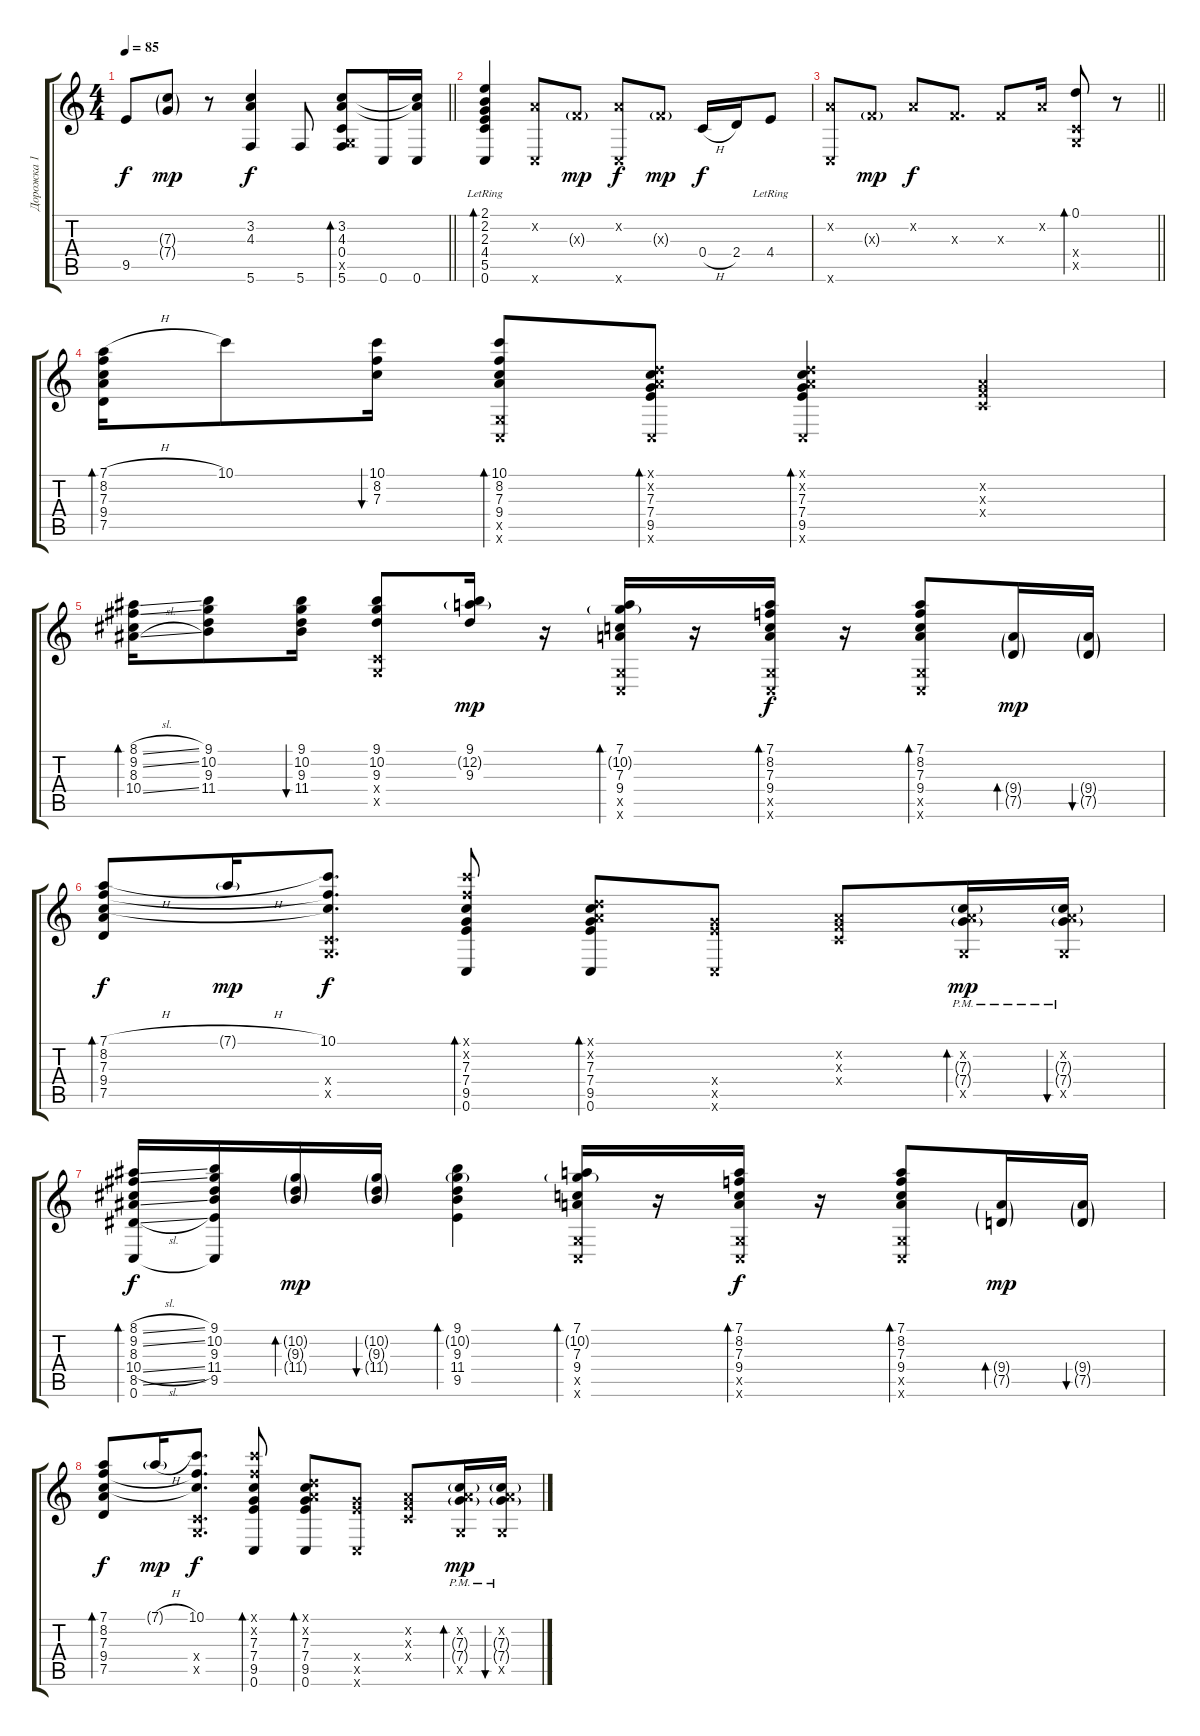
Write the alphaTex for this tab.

\track ("Дорожка 1" "Дорожка 1") {instrument acousticguitarsteel}
\staff {score tabs}
\tuning (D4 A3 F3 C3 G2 C2) {hide}
\ts (4 4)
\tempo 85
\clef g2
\barLineRight lightlight
\ks c
9.5.8{dy f} (7.3{g} 7.4{g}).8{dy mp} r.8 (3.2 4.3 5.6).4{dy f} 5.6.8 (3.2 4.3 0.4 0.5{x} 5.6).8{bd 60} 0.6.16 (3.2{t} 4.3{t} 0.6).16 |
\section ("" "")
(2.1{lr} 2.2{lr} 2.3{lr} 4.4{lr} 5.5{lr} 0.6{lr}).4{bd 60} (0.2{x} 0.6{x}).8 0.3{g x}.8{dy mp} (0.2{x} 0.6{x}).8{dy f} 0.3{g x}.8{dy mp} 0.4{h}.16{dy f} 2.4.16 4.4{lr}.8 |
\barLineRight lightlight
(0.2{x} 0.6{x}).8 0.3{g x}.8{dy mp} 0.2{x}.8{dy f} 0.3{x}.8{d} 0.3{x}.8 0.2{x}.16 (0.1 0.4{x} 0.5{x}).8{bd 60} r.8 |
\section ("" "")
(7.1{h} 8.2 7.3 9.4 7.5).16{bd 60} 10.1.8 (10.1 8.2 7.3).16{bu 60} (10.1 8.2 7.3 9.4 0.5{x} 0.6{x}).8{bd 60} (0.1{x} 0.2{x} 7.3 7.4 9.5 0.6{x}).8{bd 60} (0.1{x} 0.2{x} 7.3 7.4 9.5 0.6{x}).4{bd 60} (0.2{x} 0.3{x} 0.4{x}).4 |
(8.1{sl} 9.2{sl} 8.3 10.4{sl}).16{bd 60} (9.1 10.2 9.3 11.4).8 (9.1 10.2 9.3 11.4).16{bu 60} (9.1 10.2 9.3 0.4{x} 0.5{x}).8 (9.1 12.2{g} 9.3).16{dy mp} r.16 (7.1 10.2{g} 7.3 9.4 0.5{x} 0.6{x}).16{bd 60} r.16 (7.1 8.2 7.3 9.4 0.5{x} 0.6{x}).16{bd 60 dy f} r.16 (7.1 8.2 7.3 9.4 0.5{x} 0.6{x}).8{bd 60} (9.4{g} 7.5{g}).16{bd 60 dy mp} (9.4{g} 7.5{g}).16{bu 60} |
(7.1{h} 8.2 7.3 9.4 7.5).8{bd 60 dy f} 7.1{h g}.16{dy mp} (10.1 8.2{t} 7.3{t} 0.4{x} 0.5{x}).8{d dy f} (10.1{x} 8.2{x} 7.3 7.4 9.5 0.6).8{bd 60} (0.1{x} 0.2{x} 7.3 7.4 9.5 0.6).8{bd 60} (7.4{x} 9.5{x} 0.6{x}).8 (0.2{x} 0.3{x} 0.4{x}).8 (0.2{x} 7.3{g pm} 7.4{g pm} 0.5{x}).16{bd 60 dy mp} (0.2{x} 7.3{g pm} 7.4{g pm} 0.5{x}).16{bu 60} |
(8.1{sl} 9.2{sl} 8.3 10.4{sl} 8.5{sl} 0.6).16{bd 60 dy f} (9.1 10.2 9.3 11.4 9.5 0.6{t}).16 (10.2{g} 9.3{g} 11.4{g}).16{bd 60 dy mp} (10.2{g} 9.3{g} 11.4{g}).16{bu 60} (9.1 10.2{g} 9.3 11.4 9.5).4{bd 60} (7.1 10.2{g} 7.3 9.4 0.5{x} 0.6{x}).16{bd 60} r.16 (7.1 8.2 7.3 9.4 0.5{x} 0.6{x}).16{bd 60 dy f} r.16 (7.1 8.2 7.3 9.4 0.5{x} 0.6{x}).8{bd 60} (9.4{g} 7.5{g}).16{bd 60 dy mp} (9.4{g} 7.5{g}).16{bu 60} |
(7.1 8.2 7.3 9.4 7.5).8{bd 60 dy f} 7.1{h g}.16{dy mp} (10.1 8.2{t} 7.3{t} 0.4{x} 0.5{x}).8{d dy f} (10.1{x} 8.2{x} 7.3 7.4 9.5 0.6).8{bd 60} (0.1{x} 0.2{x} 7.3 7.4 9.5 0.6).8{bd 60} (7.4{x} 9.5{x} 0.6{x}).8 (0.2{x} 0.3{x} 0.4{x}).8 (0.2{x} 7.3{g pm} 7.4{g pm} 0.5{x}).16{bd 60 dy mp} (0.2{x} 7.3{g pm} 7.4{g pm} 0.5{x}).16{bu 60}
